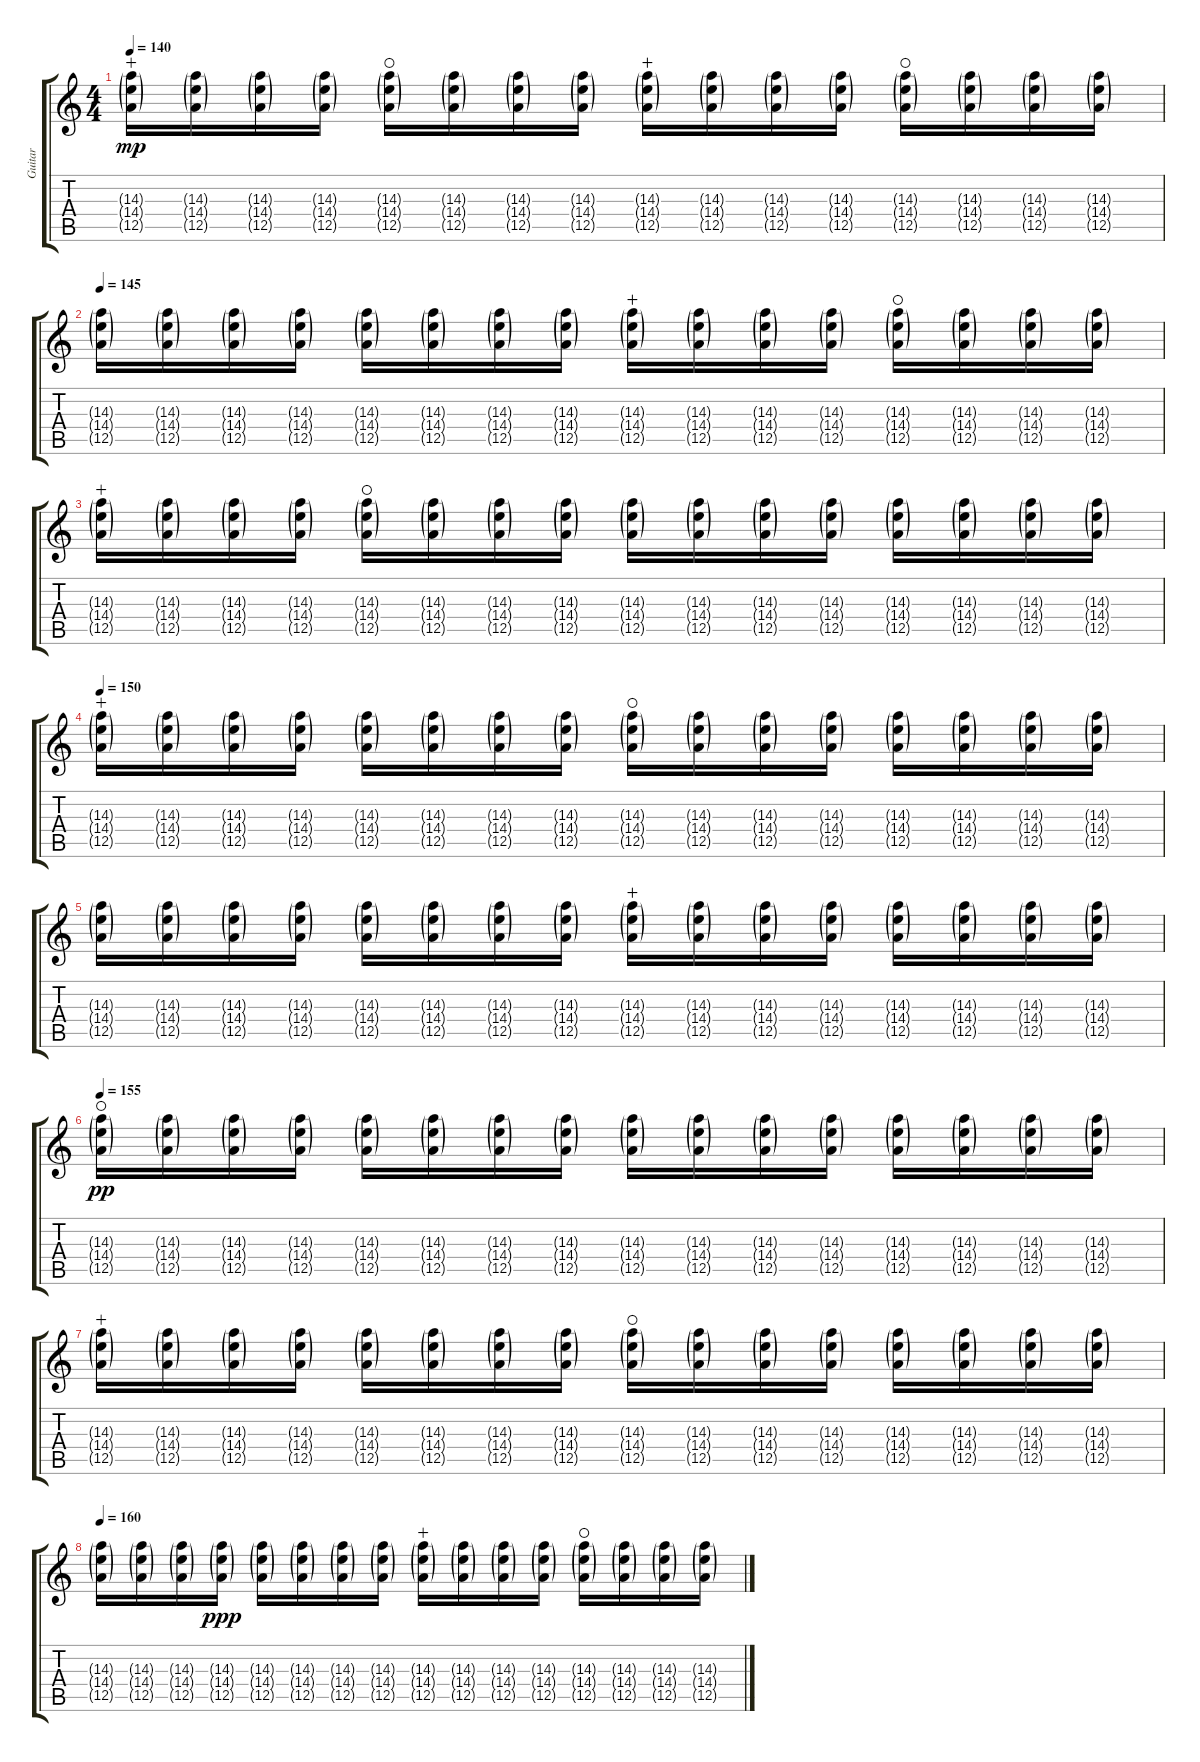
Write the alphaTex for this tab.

\track ("Guitar" "Guitar") {instrument distortionguitar}
\staff {score tabs}
\tuning (E4 B3 G3 D3 A2 E2) {hide}
\ts (4 4)
\tempo 140
\clef g2
\ks c
(14.3{g} 14.4{g} 12.5{g}).16{dy mp wahc} (14.3{g} 14.4{g} 12.5{g}).16 (14.3{g} 14.4{g} 12.5{g}).16 (14.3{g} 14.4{g} 12.5{g}).16 (14.3{g} 14.4{g} 12.5{g}).16{waho} (14.3{g} 14.4{g} 12.5{g}).16 (14.3{g} 14.4{g} 12.5{g}).16 (14.3{g} 14.4{g} 12.5{g}).16 (14.3{g} 14.4{g} 12.5{g}).16{wahc} (14.3{g} 14.4{g} 12.5{g}).16 (14.3{g} 14.4{g} 12.5{g}).16 (14.3{g} 14.4{g} 12.5{g}).16 (14.3{g} 14.4{g} 12.5{g}).16{waho} (14.3{g} 14.4{g} 12.5{g}).16 (14.3{g} 14.4{g} 12.5{g}).16 (14.3{g} 14.4{g} 12.5{g}).16 |
\tempo 145
(14.3{g} 14.4{g} 12.5{g}).16 (14.3{g} 14.4{g} 12.5{g}).16 (14.3{g} 14.4{g} 12.5{g}).16 (14.3{g} 14.4{g} 12.5{g}).16 (14.3{g} 14.4{g} 12.5{g}).16 (14.3{g} 14.4{g} 12.5{g}).16 (14.3{g} 14.4{g} 12.5{g}).16 (14.3{g} 14.4{g} 12.5{g}).16 (14.3{g} 14.4{g} 12.5{g}).16{wahc} (14.3{g} 14.4{g} 12.5{g}).16 (14.3{g} 14.4{g} 12.5{g}).16 (14.3{g} 14.4{g} 12.5{g}).16 (14.3{g} 14.4{g} 12.5{g}).16{waho} (14.3{g} 14.4{g} 12.5{g}).16 (14.3{g} 14.4{g} 12.5{g}).16 (14.3{g} 14.4{g} 12.5{g}).16 |
(14.3{g} 14.4{g} 12.5{g}).16{wahc} (14.3{g} 14.4{g} 12.5{g}).16 (14.3{g} 14.4{g} 12.5{g}).16 (14.3{g} 14.4{g} 12.5{g}).16 (14.3{g} 14.4{g} 12.5{g}).16{waho} (14.3{g} 14.4{g} 12.5{g}).16 (14.3{g} 14.4{g} 12.5{g}).16 (14.3{g} 14.4{g} 12.5{g}).16 (14.3{g} 14.4{g} 12.5{g}).16 (14.3{g} 14.4{g} 12.5{g}).16 (14.3{g} 14.4{g} 12.5{g}).16 (14.3{g} 14.4{g} 12.5{g}).16 (14.3{g} 14.4{g} 12.5{g}).16 (14.3{g} 14.4{g} 12.5{g}).16 (14.3{g} 14.4{g} 12.5{g}).16 (14.3{g} 14.4{g} 12.5{g}).16 |
\tempo 150
(14.3{g} 14.4{g} 12.5{g}).16{wahc} (14.3{g} 14.4{g} 12.5{g}).16 (14.3{g} 14.4{g} 12.5{g}).16 (14.3{g} 14.4{g} 12.5{g}).16 (14.3{g} 14.4{g} 12.5{g}).16 (14.3{g} 14.4{g} 12.5{g}).16 (14.3{g} 14.4{g} 12.5{g}).16 (14.3{g} 14.4{g} 12.5{g}).16 (14.3{g} 14.4{g} 12.5{g}).16{waho} (14.3{g} 14.4{g} 12.5{g}).16 (14.3{g} 14.4{g} 12.5{g}).16 (14.3{g} 14.4{g} 12.5{g}).16 (14.3{g} 14.4{g} 12.5{g}).16 (14.3{g} 14.4{g} 12.5{g}).16 (14.3{g} 14.4{g} 12.5{g}).16 (14.3{g} 14.4{g} 12.5{g}).16 |
(14.3{g} 14.4{g} 12.5{g}).16 (14.3{g} 14.4{g} 12.5{g}).16 (14.3{g} 14.4{g} 12.5{g}).16 (14.3{g} 14.4{g} 12.5{g}).16 (14.3{g} 14.4{g} 12.5{g}).16 (14.3{g} 14.4{g} 12.5{g}).16 (14.3{g} 14.4{g} 12.5{g}).16 (14.3{g} 14.4{g} 12.5{g}).16 (14.3{g} 14.4{g} 12.5{g}).16{wahc} (14.3{g} 14.4{g} 12.5{g}).16 (14.3{g} 14.4{g} 12.5{g}).16 (14.3{g} 14.4{g} 12.5{g}).16 (14.3{g} 14.4{g} 12.5{g}).16 (14.3{g} 14.4{g} 12.5{g}).16 (14.3{g} 14.4{g} 12.5{g}).16 (14.3{g} 14.4{g} 12.5{g}).16 |
\tempo 155
(14.3{g} 14.4{g} 12.5{g}).16{dy pp volume 16 waho} (14.3{g} 14.4{g} 12.5{g}).16 (14.3{g} 14.4{g} 12.5{g}).16 (14.3{g} 14.4{g} 12.5{g}).16 (14.3{g} 14.4{g} 12.5{g}).16 (14.3{g} 14.4{g} 12.5{g}).16 (14.3{g} 14.4{g} 12.5{g}).16 (14.3{g} 14.4{g} 12.5{g}).16 (14.3{g} 14.4{g} 12.5{g}).16 (14.3{g} 14.4{g} 12.5{g}).16 (14.3{g} 14.4{g} 12.5{g}).16 (14.3{g} 14.4{g} 12.5{g}).16 (14.3{g} 14.4{g} 12.5{g}).16 (14.3{g} 14.4{g} 12.5{g}).16 (14.3{g} 14.4{g} 12.5{g}).16 (14.3{g} 14.4{g} 12.5{g}).16 |
(14.3{g} 14.4{g} 12.5{g}).16{wahc} (14.3{g} 14.4{g} 12.5{g}).16 (14.3{g} 14.4{g} 12.5{g}).16 (14.3{g} 14.4{g} 12.5{g}).16 (14.3{g} 14.4{g} 12.5{g}).16 (14.3{g} 14.4{g} 12.5{g}).16 (14.3{g} 14.4{g} 12.5{g}).16 (14.3{g} 14.4{g} 12.5{g}).16 (14.3{g} 14.4{g} 12.5{g}).16{waho} (14.3{g} 14.4{g} 12.5{g}).16 (14.3{g} 14.4{g} 12.5{g}).16 (14.3{g} 14.4{g} 12.5{g}).16 (14.3{g} 14.4{g} 12.5{g}).16 (14.3{g} 14.4{g} 12.5{g}).16 (14.3{g} 14.4{g} 12.5{g}).16 (14.3{g} 14.4{g} 12.5{g}).16 |
\tempo 160
(14.3{g} 14.4{g} 12.5{g}).16 (14.3{g} 14.4{g} 12.5{g}).16 (14.3{g} 14.4{g} 12.5{g}).16 (14.3{g} 14.4{g} 12.5{g}).16{dy ppp} (14.3{g} 14.4{g} 12.5{g}).16 (14.3{g} 14.4{g} 12.5{g}).16 (14.3{g} 14.4{g} 12.5{g}).16 (14.3{g} 14.4{g} 12.5{g}).16 (14.3{g} 14.4{g} 12.5{g}).16{wahc} (14.3{g} 14.4{g} 12.5{g}).16 (14.3{g} 14.4{g} 12.5{g}).16 (14.3{g} 14.4{g} 12.5{g}).16 (14.3{g} 14.4{g} 12.5{g}).16{waho} (14.3{g} 14.4{g} 12.5{g}).16 (14.3{g} 14.4{g} 12.5{g}).16 (14.3{g} 14.4{g} 12.5{g}).16
